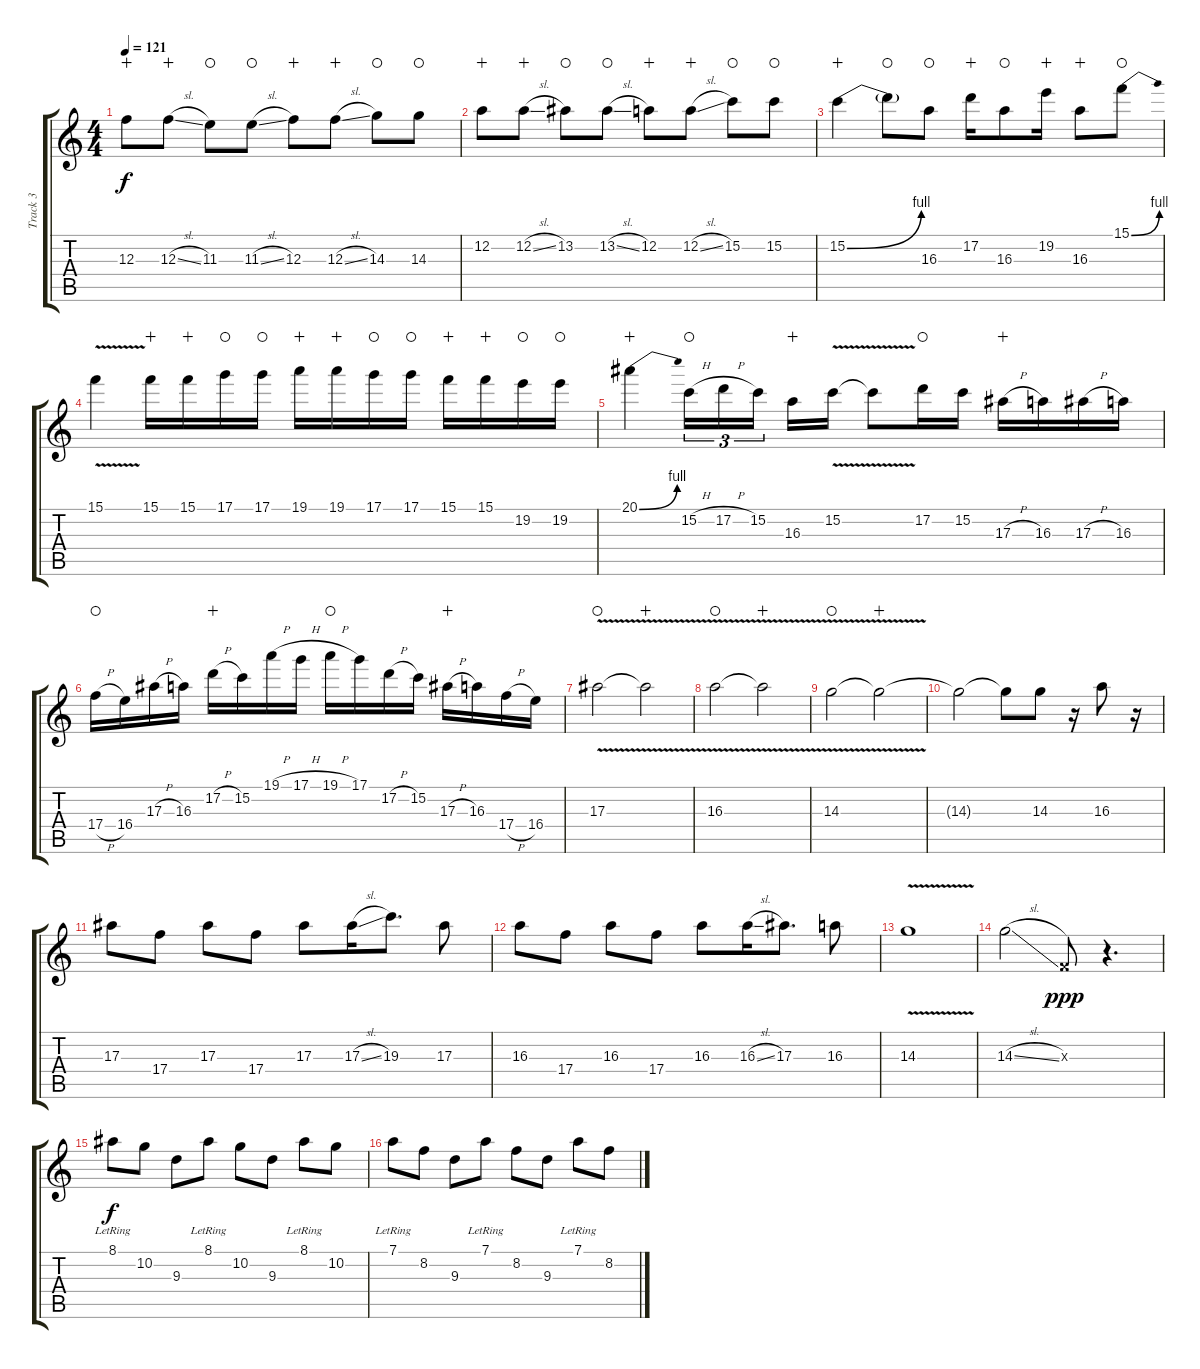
\track ("Track 3" "Track 3") {instrument overdrivenguitar}
\staff {score tabs}
\tuning (D4 A3 F3 C3 G2 C2) {hide}
\ts (4 4)
\tempo 121
\clef g2
\ks c
12.3.8{dy f wahc} 12.3{sl}.8{wahc} 11.3.8{waho} 11.3{sl}.8{waho} 12.3.8{wahc} 12.3{sl}.8{wahc} 14.3.8{waho} 14.3.8{waho} |
12.2.8{wahc} 12.2{sl}.8{wahc} 13.2.8{waho} 13.2{sl}.8{waho} 12.2.8{wahc} 12.2{sl}.8{wahc} 15.2.8{waho} 15.2.8{waho} |
15.2{be (bend 0 0 60 4)}.4{wahc} 15.2{t}.8{waho} 16.3.8{waho} 17.2.16{wahc} 16.3.8{waho} 19.2.16{wahc} 16.3.8{wahc} 15.1{be (bend 0 0 60 4)}.8{waho} |
15.1{v}.4 15.1.16{wahc} 15.1.16{wahc} 17.1.16{waho} 17.1.16{waho} 19.1.16{wahc} 19.1.16{wahc} 17.1.16{waho} 17.1.16{waho} 15.1.16{wahc} 15.1.16{wahc} 19.2.16{waho} 19.2.16{waho} |
20.1{be (bend 0 0 60 4)}.4{wahc} 15.2{h}.16{tu (3 2) waho} 17.2{h}.16{tu (3 2)} 15.2.16{tu (3 2) beam splitsecondary} 16.3.16{wahc} 15.2{v}.16 15.2{t}.8 17.2.16{waho} 15.2.16 17.3{h}.16{wahc} 16.3.16 17.3{h}.16 16.3.16 |
17.4{h}.16{waho} 16.4.16 17.3{h}.16 16.3.16 17.2{h}.16{wahc} 15.2.16 19.1{h}.16 17.1{h}.16 19.1{h}.16{waho} 17.1.16 17.2{h}.16 15.2.16 17.3{h}.16{wahc} 16.3.16 17.4{h}.16 16.4.16 |
17.3{v}.2{waho} 17.3{t}.2{wahc} |
16.3{v}.2{waho} 16.3{t}.2{wahc} |
14.3{v}.2{waho} 14.3{t}.2{wahc} |
14.3{t}.2 14.3{t}.8 14.3.8 r.16 16.3.8 r.16 |
17.3.8 17.4.8 17.3.8 17.4.8 17.3.8 17.3{sl}.16 19.3.8{d} 17.3.8 |
16.3.8 17.4.8 16.3.8 17.4.8 16.3.8 16.3{sl}.16 17.3.8{d} 16.3.8 |
14.3{v}.1 |
14.3{sl}.2 0.3{x}.8{dy ppp} r.4{d} |
8.1{lr}.8{dy f} 10.2.8 9.3.8 8.1{lr}.8 10.2.8 9.3.8 8.1{lr}.8 10.2.8 |
7.1{lr}.8 8.2.8 9.3.8 7.1{lr}.8 8.2.8 9.3.8 7.1{lr}.8 8.2.8
